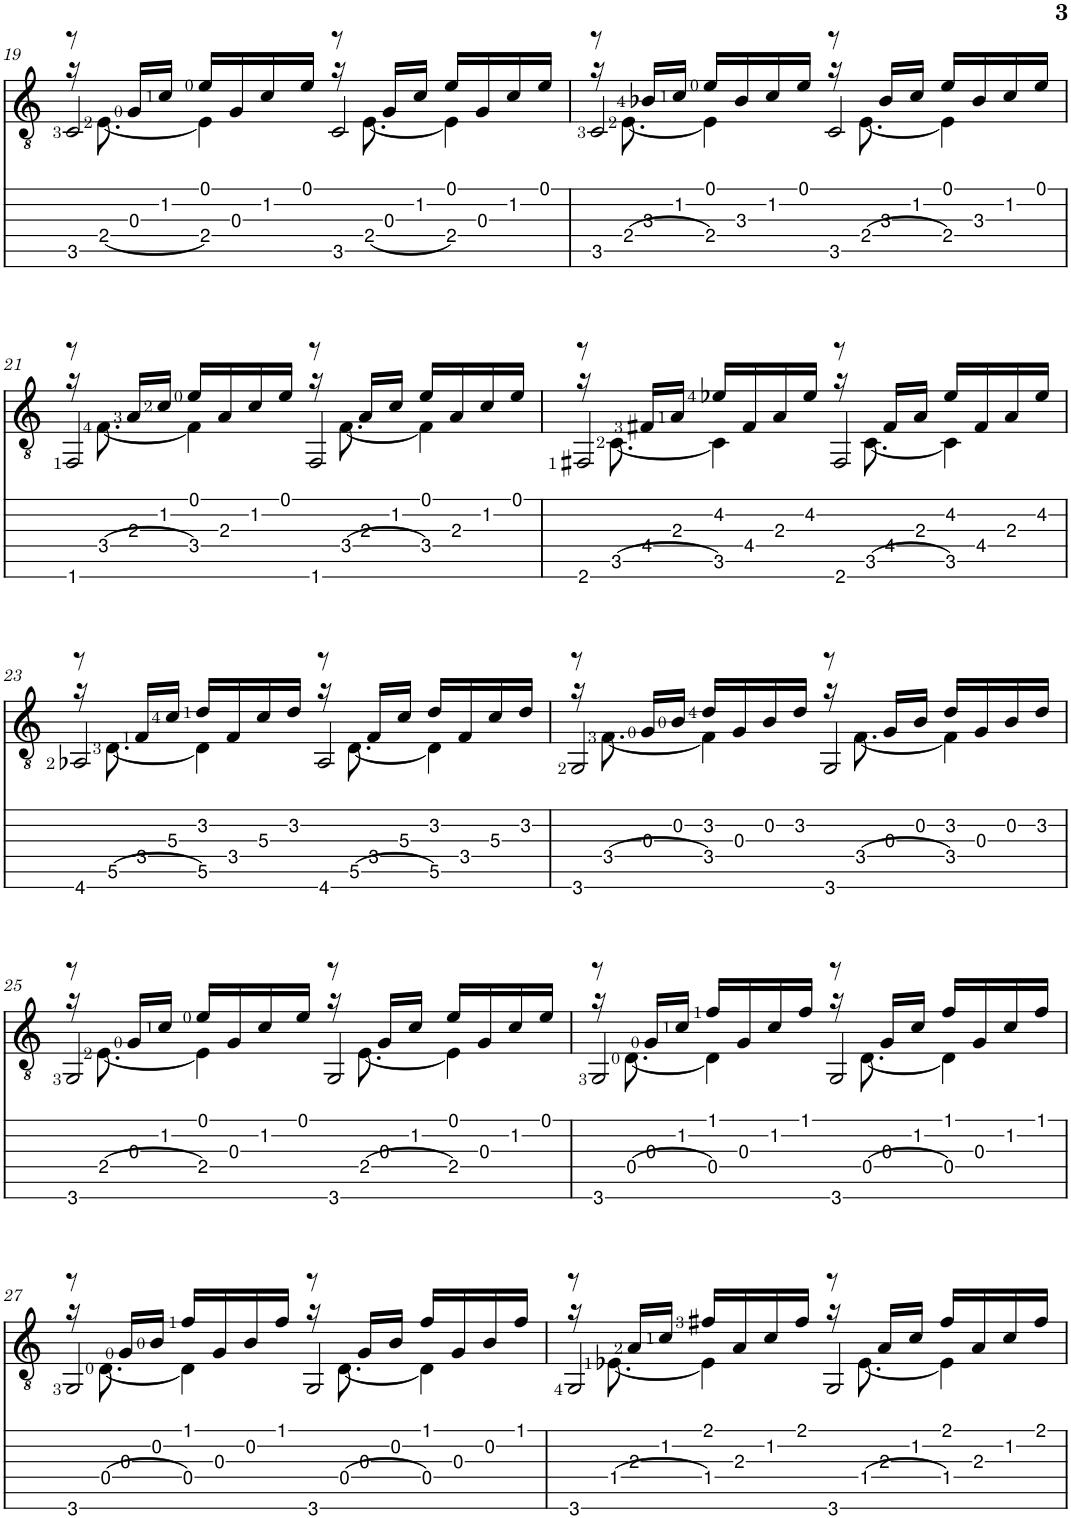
**kern	**kern
*part1	*part1
*staff2	*staff1
*I"Classical Guitar	*
!!LO:PB:g=z
*	*clefGv2
*k[]	*k[]
*C:	*C:
*M4/4	*M4/4
*met(c)	*met(c)
=19	=19
*^	*^
*	*^	*	*^
8r	16r	2C	8r	16r	2C/
.	[<8.E	.	.	[<8.E\	.
16GLL	.	.	16G/LL	.	.
16cJJ	.	.	16c/JJ	.	.
16eLL	4E]	.	16e/LL	4E\]	.
16GJ	.	.	16G/	.	.
16cL	.	.	16c/	.	.
16eJJ	.	.	16e/JJ	.	.
8r	16r	2C	8r	16r	2C/
.	[<8.E	.	.	[<8.E\	.
16GLL	.	.	16G/LL	.	.
16cJJ	.	.	16c/JJ	.	.
16eLL	4E]	.	16e/LL	4E\]	.
16GJ	.	.	16G/	.	.
16cL	.	.	16c/	.	.
16eJJ	.	.	16e/JJ	.	.
=20	=20	=20	=20	=20	=20
8r	16r	2C	8r	16r	2C/
.	[>8.E	.	.	[<8.E\	.
16B-LL	.	.	16B-X/LL	.	.
16cJJ	.	.	16c/JJ	.	.
16eLL	4E]	.	16e/LL	4E\]	.
16B-J	.	.	16B-/	.	.
16cL	.	.	16c/	.	.
16eJJ	.	.	16e/JJ	.	.
8r	16r	2C	8r	16r	2C/
.	[>8.E	.	.	[<8.E\	.
16B-LL	.	.	16B-/LL	.	.
16cJJ	.	.	16c/JJ	.	.
16eLL	4E]	.	16e/LL	4E\]	.
16B-J	.	.	16B-/	.	.
16cL	.	.	16c/	.	.
16eJJ	.	.	16e/JJ	.	.
!!LO:LB:g=z	!!	!!
=21	=21	=21	=21	=21	=21
8r	16r	2FF	8r	16r	2FF/
.	[>8.F	.	.	[<8.F\	.
16ALL	.	.	16A/LL	.	.
16cJJ	.	.	16c/JJ	.	.
16eLL	4F]	.	16e/LL	4F\]	.
16AJ	.	.	16A/	.	.
16cL	.	.	16c/	.	.
16eJJ	.	.	16e/JJ	.	.
8r	16r	2FF	8r	16r	2FF/
.	[>8.F	.	.	[<8.F\	.
16ALL	.	.	16A/LL	.	.
16cJJ	.	.	16c/JJ	.	.
16eLL	4F]	.	16e/LL	4F\]	.
16AJ	.	.	16A/	.	.
16cL	.	.	16c/	.	.
16eJJ	.	.	16e/JJ	.	.
=22	=22	=22	=22	=22	=22
8r	16r	2FF#X	8r	16r	2FF#X/
.	[>8.C	.	.	[<8.C\	.
16F#LL	.	.	16F#X/LL	.	.
16AJJ	.	.	16A/JJ	.	.
16e-XLL	4C]	.	16e-X/LL	4C\]	.
16F#J	.	.	16F#/	.	.
16AL	.	.	16A/	.	.
16e-JJ	.	.	16e-/JJ	.	.
8r	16r	2FF#	8r	16r	2FF#/
.	[>8.C	.	.	[<8.C\	.
16F#LL	.	.	16F#/LL	.	.
16AJJ	.	.	16A/JJ	.	.
16e-LL	4C]	.	16e-/LL	4C\]	.
16F#J	.	.	16F#/	.	.
16AL	.	.	16A/	.	.
16e-JJ	.	.	16e-/JJ	.	.
!!LO:LB:g=z	!!	!!
=23	=23	=23	=23	=23	=23
8r	16r	2AA-X	8r	16r	2AA-X/
.	[>8.D	.	.	[<8.D\	.
16FLL	.	.	16F/LL	.	.
16cJJ	.	.	16c/JJ	.	.
16dLL	4D]	.	16d/LL	4D\]	.
16FJ	.	.	16F/	.	.
16cL	.	.	16c/	.	.
16dJJ	.	.	16d/JJ	.	.
8r	16r	2AA-	8r	16r	2AA-/
.	[>8.D	.	.	[<8.D\	.
16FLL	.	.	16F/LL	.	.
16cJJ	.	.	16c/JJ	.	.
16dLL	4D]	.	16d/LL	4D\]	.
16FJ	.	.	16F/	.	.
16cL	.	.	16c/	.	.
16dJJ	.	.	16d/JJ	.	.
=24	=24	=24	=24	=24	=24
8r	16r	2GG	8r	16r	2GG/
.	[>8.F	.	.	[<8.F\	.
16GLL	.	.	16G/LL	.	.
16BJJ	.	.	16B/JJ	.	.
16dLL	4F]	.	16d/LL	4F\]	.
16GJ	.	.	16G/	.	.
16BL	.	.	16B/	.	.
16dJJ	.	.	16d/JJ	.	.
8r	16r	2GG	8r	16r	2GG/
.	[>8.F	.	.	[<8.F\	.
16GLL	.	.	16G/LL	.	.
16BJJ	.	.	16B/JJ	.	.
16dLL	4F]	.	16d/LL	4F\]	.
16GJ	.	.	16G/	.	.
16BL	.	.	16B/	.	.
16dJJ	.	.	16d/JJ	.	.
!!LO:LB:g=z	!!	!!
=25	=25	=25	=25	=25	=25
8r	16r	2GG	8r	16r	2GG/
.	[>8.E	.	.	[<8.E\	.
16GLL	.	.	16G/LL	.	.
16cJJ	.	.	16c/JJ	.	.
16eLL	4E]	.	16e/LL	4E\]	.
16GJ	.	.	16G/	.	.
16cL	.	.	16c/	.	.
16eJJ	.	.	16e/JJ	.	.
8r	16r	2GG	8r	16r	2GG/
.	[>8.E	.	.	[<8.E\	.
16GLL	.	.	16G/LL	.	.
16cJJ	.	.	16c/JJ	.	.
16eLL	4E]	.	16e/LL	4E\]	.
16GJ	.	.	16G/	.	.
16cL	.	.	16c/	.	.
16eJJ	.	.	16e/JJ	.	.
=26	=26	=26	=26	=26	=26
8r	16r	2GG	8r	16r	2GG/
.	[>8.D	.	.	[<8.D\	.
16GLL	.	.	16G/LL	.	.
16cJJ	.	.	16c/JJ	.	.
16fLL	4D]	.	16f/LL	4D\]	.
16GJ	.	.	16G/	.	.
16cL	.	.	16c/	.	.
16fJJ	.	.	16f/JJ	.	.
8r	16r	2GG	8r	16r	2GG/
.	[>8.D	.	.	[<8.D\	.
16GLL	.	.	16G/LL	.	.
16cJJ	.	.	16c/JJ	.	.
16fLL	4D]	.	16f/LL	4D\]	.
16GJ	.	.	16G/	.	.
16cL	.	.	16c/	.	.
16fJJ	.	.	16f/JJ	.	.
!!LO:LB:g=z	!!	!!
=27	=27	=27	=27	=27	=27
8r	16r	2GG	8r	16r	2GG/
.	[>8.D	.	.	[<8.D\	.
16GLL	.	.	16G/LL	.	.
16BJJ	.	.	16B/JJ	.	.
16fLL	4D]	.	16f/LL	4D\]	.
16GJ	.	.	16G/	.	.
16BL	.	.	16B/	.	.
16fJJ	.	.	16f/JJ	.	.
8r	16r	2GG	8r	16r	2GG/
.	[>8.D	.	.	[<8.D\	.
16GLL	.	.	16G/LL	.	.
16BJJ	.	.	16B/JJ	.	.
16fLL	4D]	.	16f/LL	4D\]	.
16GJ	.	.	16G/	.	.
16BL	.	.	16B/	.	.
16fJJ	.	.	16f/JJ	.	.
=28	=28	=28	=28	=28	=28
8r	16r	2GG	8r	16r	2GG/
.	[>8.E-X	.	.	[<8.E-X\	.
16ALL	.	.	16A/LL	.	.
16cJJ	.	.	16c/JJ	.	.
16f#XLL	4E-]	.	16f#X/LL	4E-\]	.
16AJ	.	.	16A/	.	.
16cL	.	.	16c/	.	.
16f#JJ	.	.	16f#/JJ	.	.
8r	16r	2GG	8r	16r	2GG/
.	[>8.E-	.	.	[<8.E-\	.
16ALL	.	.	16A/LL	.	.
16cJJ	.	.	16c/JJ	.	.
16f#LL	4E-]	.	16f#/LL	4E-\]	.
16AJ	.	.	16A/	.	.
16cL	.	.	16c/	.	.
16f#JJ	.	.	16f#/JJ	.	.
*v	*v	*v	*	*	*
*	*v	*v	*v
=	=
*-	*-
